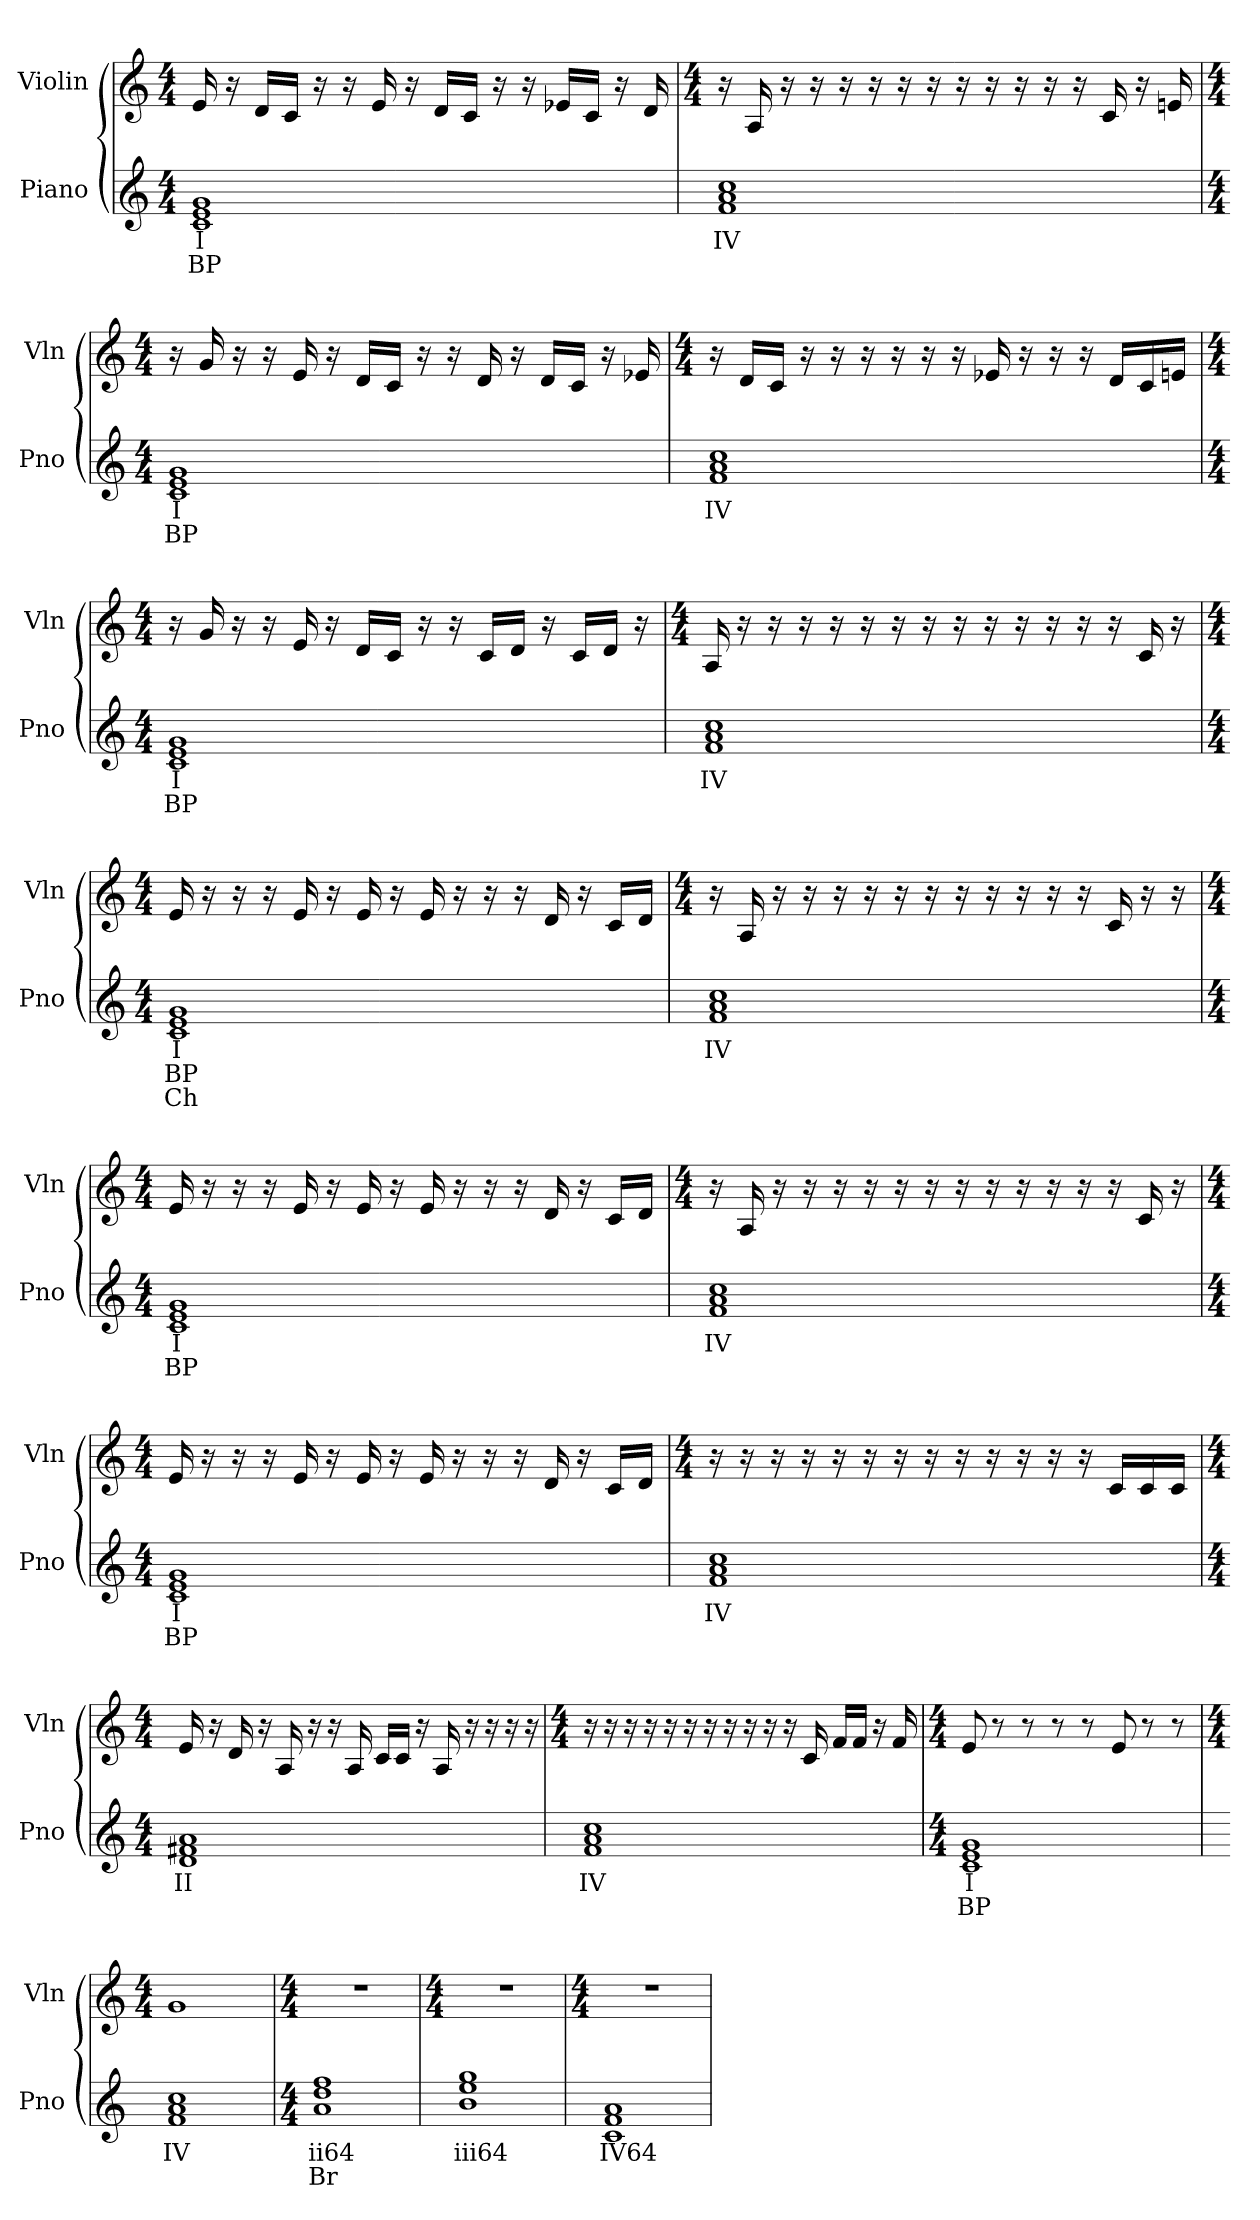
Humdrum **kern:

**kern	**text	**text	**text	**kern
*part2	*part2	*part2	*part2	*part1
*staff2	*staff2	*staff2	*staff2	*staff1
*I"Piano	*	*	*	*I"Violin
*I'Pno	*	*	*	*I'Vln
*k[]	*	*	*	*
*C:	*	*	*	*
*M4/4	*	*	*	*M4/4
=	=	=	=	=
1c 1e 1g	I	BP	.	16e
.	.	.	.	16r
.	.	.	.	16dLL
.	.	.	.	16cJJ
.	.	.	.	16r
.	.	.	.	16r
.	.	.	.	16e
.	.	.	.	16r
.	.	.	.	16dLL
.	.	.	.	16cJJ
.	.	.	.	16r
.	.	.	.	16r
.	.	.	.	16e-XLL
.	.	.	.	16cJJ
.	.	.	.	16r
.	.	.	.	16d
=	=	=	=	=
*k[]	*	*	*	*
*C:	*	*	*	*
*	*	*	*	*M4/4
1f 1a 1cc	IV	.	.	16r
.	.	.	.	16A
.	.	.	.	16r
.	.	.	.	16r
.	.	.	.	16r
.	.	.	.	16r
.	.	.	.	16r
.	.	.	.	16r
.	.	.	.	16r
.	.	.	.	16r
.	.	.	.	16r
.	.	.	.	16r
.	.	.	.	16r
.	.	.	.	16c
.	.	.	.	16r
.	.	.	.	16en
=	=	=	=	=
*k[]	*	*	*	*
*C:	*	*	*	*
*M4/4	*	*	*	*M4/4
1c 1e 1g	I	BP	.	16r
.	.	.	.	16g
.	.	.	.	16r
.	.	.	.	16r
.	.	.	.	16e
.	.	.	.	16r
.	.	.	.	16dLL
.	.	.	.	16cJJ
.	.	.	.	16r
.	.	.	.	16r
.	.	.	.	16d
.	.	.	.	16r
.	.	.	.	16dLL
.	.	.	.	16cJJ
.	.	.	.	16r
.	.	.	.	16e-X
=	=	=	=	=
*k[]	*	*	*	*
*C:	*	*	*	*
*	*	*	*	*M4/4
1f 1a 1cc	IV	.	.	16r
.	.	.	.	16dLL
.	.	.	.	16cJJ
.	.	.	.	16r
.	.	.	.	16r
.	.	.	.	16r
.	.	.	.	16r
.	.	.	.	16r
.	.	.	.	16r
.	.	.	.	16e-X
.	.	.	.	16r
.	.	.	.	16r
.	.	.	.	16r
.	.	.	.	16dLL
.	.	.	.	16c
.	.	.	.	16enJJ
=	=	=	=	=
*k[]	*	*	*	*
*C:	*	*	*	*
*M4/4	*	*	*	*M4/4
1c 1e 1g	I	BP	.	16r
.	.	.	.	16g
.	.	.	.	16r
.	.	.	.	16r
.	.	.	.	16e
.	.	.	.	16r
.	.	.	.	16dLL
.	.	.	.	16cJJ
.	.	.	.	16r
.	.	.	.	16r
.	.	.	.	16cLL
.	.	.	.	16dJJ
.	.	.	.	16r
.	.	.	.	16cLL
.	.	.	.	16dJJ
.	.	.	.	16r
=	=	=	=	=
*k[]	*	*	*	*
*C:	*	*	*	*
*	*	*	*	*M4/4
1f 1a 1cc	IV	.	.	16A
.	.	.	.	16r
.	.	.	.	16r
.	.	.	.	16r
.	.	.	.	16r
.	.	.	.	16r
.	.	.	.	16r
.	.	.	.	16r
.	.	.	.	16r
.	.	.	.	16r
.	.	.	.	16r
.	.	.	.	16r
.	.	.	.	16r
.	.	.	.	16r
.	.	.	.	16c
.	.	.	.	16r
=	=	=	=	=
*k[]	*	*	*	*
*C:	*	*	*	*
*M4/4	*	*	*	*M4/4
1c 1e 1g	I	BP	Ch	16e
.	.	.	.	16r
.	.	.	.	16r
.	.	.	.	16r
.	.	.	.	16e
.	.	.	.	16r
.	.	.	.	16e
.	.	.	.	16r
.	.	.	.	16e
.	.	.	.	16r
.	.	.	.	16r
.	.	.	.	16r
.	.	.	.	16d
.	.	.	.	16r
.	.	.	.	16cLL
.	.	.	.	16dJJ
=	=	=	=	=
*k[]	*	*	*	*
*C:	*	*	*	*
*	*	*	*	*M4/4
1f 1a 1cc	IV	.	.	16r
.	.	.	.	16A
.	.	.	.	16r
.	.	.	.	16r
.	.	.	.	16r
.	.	.	.	16r
.	.	.	.	16r
.	.	.	.	16r
.	.	.	.	16r
.	.	.	.	16r
.	.	.	.	16r
.	.	.	.	16r
.	.	.	.	16r
.	.	.	.	16c
.	.	.	.	16r
.	.	.	.	16r
=	=	=	=	=
*k[]	*	*	*	*
*C:	*	*	*	*
*M4/4	*	*	*	*M4/4
1c 1e 1g	I	BP	.	16e
.	.	.	.	16r
.	.	.	.	16r
.	.	.	.	16r
.	.	.	.	16e
.	.	.	.	16r
.	.	.	.	16e
.	.	.	.	16r
.	.	.	.	16e
.	.	.	.	16r
.	.	.	.	16r
.	.	.	.	16r
.	.	.	.	16d
.	.	.	.	16r
.	.	.	.	16cLL
.	.	.	.	16dJJ
=	=	=	=	=
*k[]	*	*	*	*
*C:	*	*	*	*
*	*	*	*	*M4/4
1f 1a 1cc	IV	.	.	16r
.	.	.	.	16A
.	.	.	.	16r
.	.	.	.	16r
.	.	.	.	16r
.	.	.	.	16r
.	.	.	.	16r
.	.	.	.	16r
.	.	.	.	16r
.	.	.	.	16r
.	.	.	.	16r
.	.	.	.	16r
.	.	.	.	16r
.	.	.	.	16r
.	.	.	.	16c
.	.	.	.	16r
=	=	=	=	=
*k[]	*	*	*	*
*C:	*	*	*	*
*M4/4	*	*	*	*M4/4
1c 1e 1g	I	BP	.	16e
.	.	.	.	16r
.	.	.	.	16r
.	.	.	.	16r
.	.	.	.	16e
.	.	.	.	16r
.	.	.	.	16e
.	.	.	.	16r
.	.	.	.	16e
.	.	.	.	16r
.	.	.	.	16r
.	.	.	.	16r
.	.	.	.	16d
.	.	.	.	16r
.	.	.	.	16cLL
.	.	.	.	16dJJ
=	=	=	=	=
*k[]	*	*	*	*
*C:	*	*	*	*
*	*	*	*	*M4/4
1f 1a 1cc	IV	.	.	16r
.	.	.	.	16r
.	.	.	.	16r
.	.	.	.	16r
.	.	.	.	16r
.	.	.	.	16r
.	.	.	.	16r
.	.	.	.	16r
.	.	.	.	16r
.	.	.	.	16r
.	.	.	.	16r
.	.	.	.	16r
.	.	.	.	16r
.	.	.	.	16cLL
.	.	.	.	16c
.	.	.	.	16cJJ
=	=	=	=	=
*k[]	*	*	*	*
*C:	*	*	*	*
*M4/4	*	*	*	*M4/4
1d 1f#X 1a	II	.	.	16e
.	.	.	.	16r
.	.	.	.	16d
.	.	.	.	16r
.	.	.	.	16A
.	.	.	.	16r
.	.	.	.	16r
.	.	.	.	16A
.	.	.	.	16cLL
.	.	.	.	16cJJ
.	.	.	.	16r
.	.	.	.	16A
.	.	.	.	16r
.	.	.	.	16r
.	.	.	.	16r
.	.	.	.	16r
=	=	=	=	=
*k[]	*	*	*	*
*C:	*	*	*	*
*	*	*	*	*M4/4
1f 1a 1cc	IV	.	.	16r
.	.	.	.	16r
.	.	.	.	16r
.	.	.	.	16r
.	.	.	.	16r
.	.	.	.	16r
.	.	.	.	16r
.	.	.	.	16r
.	.	.	.	16r
.	.	.	.	16r
.	.	.	.	16r
.	.	.	.	16c
.	.	.	.	16fLL
.	.	.	.	16fJJ
.	.	.	.	16r
.	.	.	.	16f
=	=	=	=	=
*k[]	*	*	*	*
*C:	*	*	*	*
*M4/4	*	*	*	*M4/4
1c 1e 1g	I	BP	.	8e
.	.	.	.	8r
.	.	.	.	8r
.	.	.	.	8r
.	.	.	.	8r
.	.	.	.	8e
.	.	.	.	8r
.	.	.	.	8r
=	=	=	=	=
*k[]	*	*	*	*
*C:	*	*	*	*
*	*	*	*	*M4/4
1f 1a 1cc	IV	.	.	1g
=	=	=	=	=
*k[]	*	*	*	*
*C:	*	*	*	*
*M4/4	*	*	*	*M4/4
1a 1dd 1ff	ii64	Br	.	1r
=	=	=	=	=
*k[]	*	*	*	*
*C:	*	*	*	*
*	*	*	*	*M4/4
1b 1ee 1gg	iii64	.	.	1r
=	=	=	=	=
*k[]	*	*	*	*
*C:	*	*	*	*
*	*	*	*	*M4/4
1c 1f 1a	IV64	.	.	1r
=	=	=	=	=
*-	*-	*-	*-	*-
